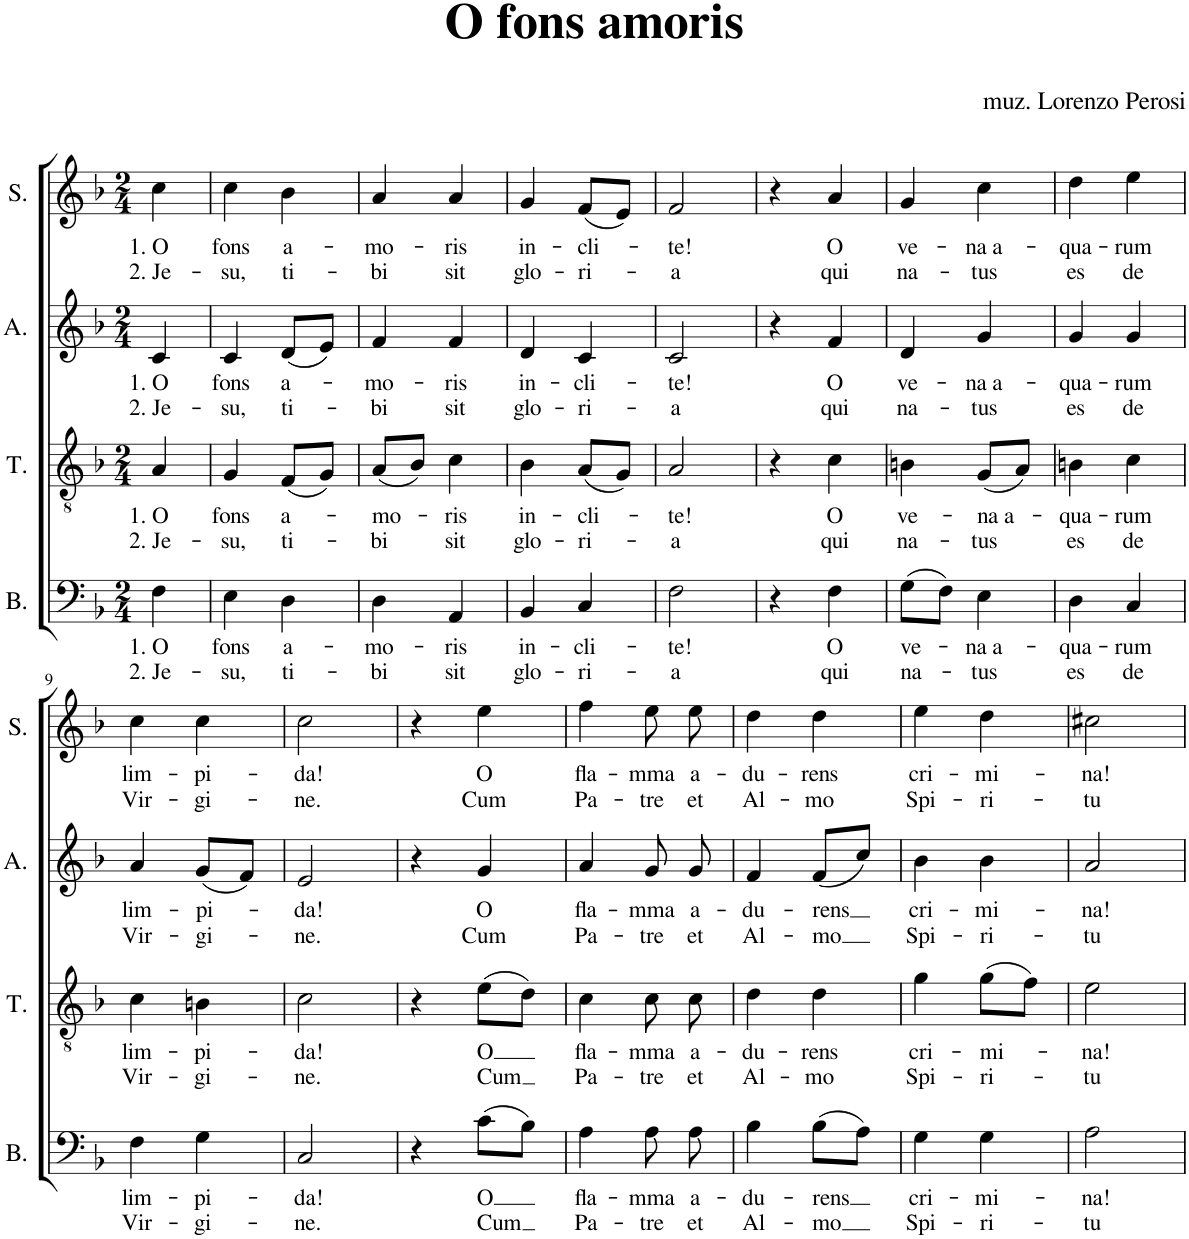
**kern	**text	**text	**kern	**text	**text	**kern	**text	**text	**kern	**text	**text
*part4	*part4	*part4	*part3	*part3	*part3	*part2	*part2	*part2	*part1	*part1	*part1
*staff4	*staff4	*staff4	*staff3	*staff3	*staff3	*staff2	*staff2	*staff2	*staff1	*staff1	*staff1
*I"B.	*	*	*I"T.	*	*	*I"A.	*	*	*I"S.	*	*
*I'B.	*	*	*I'T.	*	*	*I'A.	*	*	*I'S.	*	*
*clefF4	*	*	*clefGv2	*	*	*clefG2	*	*	*clefG2	*	*
*k[b-]	*	*	*k[b-]	*	*	*k[b-]	*	*	*k[b-]	*	*
*M2/4	*	*	*M2/4	*	*	*M2/4	*	*	*M2/4	*	*
=1	=1	=1	=1	=1	=1	=1	=1	=1	=1	=1	=1
!	!LO:LY:b	!LO:LY:b	!	!LO:LY:b	!LO:LY:b	!	!LO:LY:b	!LO:LY:b	!	!LO:LY:b	!LO:LY:b
4F\	1. O	2. Je-	4A/	1. O	2. Je-	4c/	1. O	2. Je-	4cc\	1. O	2. Je-
=2	=2	=2	=2	=2	=2	=2	=2	=2	=2	=2	=2
!	!LO:LY:b	!LO:LY:b	!	!LO:LY:b	!LO:LY:b	!	!LO:LY:b	!LO:LY:b	!	!LO:LY:b	!LO:LY:b
4E\	fons	-su,	4G/	fons	-su,	4c/	fons	-su,	4cc\	fons	-su,
!	!LO:LY:b	!LO:LY:b	!	!LO:LY:b	!LO:LY:b	!	!LO:LY:b	!LO:LY:b	!	!LO:LY:b	!LO:LY:b
4D\	a-	ti-	(8F/L	a-	ti-	(8d/L	a-	ti-	4b-\	a-	ti-
.	.	.	8G/J)	.	.	8e/J)	.	.	.	.	.
=3	=3	=3	=3	=3	=3	=3	=3	=3	=3	=3	=3
!	!LO:LY:b	!LO:LY:b	!	!LO:LY:b	!LO:LY:b	!	!LO:LY:b	!LO:LY:b	!	!LO:LY:b	!LO:LY:b
4D\	-mo-	-bi	(8A/L	-mo-	-bi	4f/	-mo-	-bi	4a/	-mo-	-bi
.	.	.	8B-/J)	.	.	.	.	.	.	.	.
!	!LO:LY:b	!LO:LY:b	!	!LO:LY:b	!LO:LY:b	!	!LO:LY:b	!LO:LY:b	!	!LO:LY:b	!LO:LY:b
4AA/	-ris	sit	4c\	-ris	sit	4f/	-ris	sit	4a/	-ris	sit
=4	=4	=4	=4	=4	=4	=4	=4	=4	=4	=4	=4
!	!LO:LY:b	!LO:LY:b	!	!LO:LY:b	!LO:LY:b	!	!LO:LY:b	!LO:LY:b	!	!LO:LY:b	!LO:LY:b
4BB-/	in-	glo-	4B-\	in-	glo-	4d/	in-	glo-	4g/	in-	glo-
!	!LO:LY:b	!LO:LY:b	!	!LO:LY:b	!LO:LY:b	!	!LO:LY:b	!LO:LY:b	!	!LO:LY:b	!LO:LY:b
4C/	-cli-	-ri-	(8A/L	-cli-	-ri-	4c/	-cli-	-ri-	(8f/L	-cli-	-ri-
.	.	.	8G/J)	.	.	.	.	.	8e/J)	.	.
=5	=5	=5	=5	=5	=5	=5	=5	=5	=5	=5	=5
!	!LO:LY:b	!LO:LY:b	!	!LO:LY:b	!LO:LY:b	!	!LO:LY:b	!LO:LY:b	!	!LO:LY:b	!LO:LY:b
2F\	-te!	-a	2A/	-te!	-a	2c/	-te!	-a	2f/	-te!	-a
=6	=6	=6	=6	=6	=6	=6	=6	=6	=6	=6	=6
4r	.	.	4r	.	.	4r	.	.	4r	.	.
!	!LO:LY:b	!LO:LY:b	!	!LO:LY:b	!LO:LY:b	!	!LO:LY:b	!LO:LY:b	!	!LO:LY:b	!LO:LY:b
4F\	O	qui	4c\	O	qui	4f/	O	qui	4a/	O	qui
=7	=7	=7	=7	=7	=7	=7	=7	=7	=7	=7	=7
!	!LO:LY:b	!LO:LY:b	!	!LO:LY:b	!LO:LY:b	!	!LO:LY:b	!LO:LY:b	!	!LO:LY:b	!LO:LY:b
(8G\L	ve-	na-	4Bn\	ve-	na-	4d/	ve-	na-	4g/	ve-	na-
8F\J)	.	.	.	.	.	.	.	.	.	.	.
!	!LO:LY:b	!LO:LY:b	!	!LO:LY:b	!LO:LY:b	!	!LO:LY:b	!LO:LY:b	!	!LO:LY:b	!LO:LY:b
4E\	-na a-	-tus	(8G/L	-na a-	-tus	4g/	-na a-	-tus	4cc\	-na a-	-tus
.	.	.	8A/J)	.	.	.	.	.	.	.	.
=8	=8	=8	=8	=8	=8	=8	=8	=8	=8	=8	=8
!	!LO:LY:b	!LO:LY:b	!	!LO:LY:b	!LO:LY:b	!	!LO:LY:b	!LO:LY:b	!	!LO:LY:b	!LO:LY:b
4D\	-qua-	es	4Bn\	-qua-	es	4g/	-qua-	es	4dd\	-qua-	es
!	!LO:LY:b	!LO:LY:b	!	!LO:LY:b	!LO:LY:b	!	!LO:LY:b	!LO:LY:b	!	!LO:LY:b	!LO:LY:b
4C/	-rum	de	4c\	-rum	de	4g/	-rum	de	4ee\	-rum	de
!!LO:LB:g=z
=9	=9	=9	=9	=9	=9	=9	=9	=9	=9	=9	=9
!	!LO:LY:b	!LO:LY:b	!	!LO:LY:b	!LO:LY:b	!	!LO:LY:b	!LO:LY:b	!	!LO:LY:b	!LO:LY:b
4F\	lim-	Vir-	4c\	lim-	Vir-	4a/	lim-	Vir-	4cc\	lim-	Vir-
!	!LO:LY:b	!LO:LY:b	!	!LO:LY:b	!LO:LY:b	!	!LO:LY:b	!LO:LY:b	!	!LO:LY:b	!LO:LY:b
4G\	-pi-	-gi-	4Bn\	-pi-	-gi-	(8g/L	-pi-	-gi-	4cc\	-pi-	-gi-
.	.	.	.	.	.	8f/J)	.	.	.	.	.
=10	=10	=10	=10	=10	=10	=10	=10	=10	=10	=10	=10
!	!LO:LY:b	!LO:LY:b	!	!LO:LY:b	!LO:LY:b	!	!LO:LY:b	!LO:LY:b	!	!LO:LY:b	!LO:LY:b
2C/	-da!	-ne.	2c\	-da!	-ne.	2e/	-da!	-ne.	2cc\	-da!	-ne.
=11	=11	=11	=11	=11	=11	=11	=11	=11	=11	=11	=11
4r	.	.	4r	.	.	4r	.	.	4r	.	.
!	!LO:LY:b	!LO:LY:b	!	!LO:LY:b	!LO:LY:b	!	!LO:LY:b	!LO:LY:b	!	!LO:LY:b	!LO:LY:b
(8c\L	O	Cum	(8e\L	O	Cum	4g/	O	Cum	4ee\	O	Cum
8B-\J)	.	.	8d\J)	.	.	.	.	.	.	.	.
=12	=12	=12	=12	=12	=12	=12	=12	=12	=12	=12	=12
!	!LO:LY:b	!LO:LY:b	!	!LO:LY:b	!LO:LY:b	!	!LO:LY:b	!LO:LY:b	!	!LO:LY:b	!LO:LY:b
4A\	fla-	Pa-	4c\	fla-	Pa-	4a/	fla-	Pa-	4ff\	fla-	Pa-
!	!LO:LY:b	!LO:LY:b	!	!LO:LY:b	!LO:LY:b	!	!LO:LY:b	!LO:LY:b	!	!LO:LY:b	!LO:LY:b
8A\	-mma	-tre	8c\	-mma	-tre	8g/	-mma	-tre	8ee\	-mma	-tre
!	!LO:LY:b	!LO:LY:b	!	!LO:LY:b	!LO:LY:b	!	!LO:LY:b	!LO:LY:b	!	!LO:LY:b	!LO:LY:b
8A\	a-	et	8c\	a-	et	8g/	a-	et	8ee\	a-	et
=13	=13	=13	=13	=13	=13	=13	=13	=13	=13	=13	=13
!	!LO:LY:b	!LO:LY:b	!	!LO:LY:b	!LO:LY:b	!	!LO:LY:b	!LO:LY:b	!	!LO:LY:b	!LO:LY:b
4B-\	-du-	Al-	4d\	-du-	Al-	4f/	-du-	Al-	4dd\	-du-	Al-
!	!LO:LY:b	!LO:LY:b	!	!LO:LY:b	!LO:LY:b	!	!LO:LY:b	!LO:LY:b	!	!LO:LY:b	!LO:LY:b
(8B-\L	-rens	-mo	4d\	-rens	-mo	(8f/L	-rens	-mo	4dd\	-rens	-mo
8A\J)	.	.	.	.	.	8cc/J)	.	.	.	.	.
=14	=14	=14	=14	=14	=14	=14	=14	=14	=14	=14	=14
!	!LO:LY:b	!LO:LY:b	!	!LO:LY:b	!LO:LY:b	!	!LO:LY:b	!LO:LY:b	!	!LO:LY:b	!LO:LY:b
4G\	cri-	Spi-	4g\	cri-	Spi-	4b-\	cri-	Spi-	4ee\	cri-	Spi-
!	!LO:LY:b	!LO:LY:b	!	!LO:LY:b	!LO:LY:b	!	!LO:LY:b	!LO:LY:b	!	!LO:LY:b	!LO:LY:b
4G\	-mi-	-ri-	(8g\L	-mi-	-ri-	4b-\	-mi-	-ri-	4dd\	-mi-	-ri-
.	.	.	8f\J)	.	.	.	.	.	.	.	.
=15	=15	=15	=15	=15	=15	=15	=15	=15	=15	=15	=15
!	!LO:LY:b	!LO:LY:b	!	!LO:LY:b	!LO:LY:b	!	!LO:LY:b	!LO:LY:b	!	!LO:LY:b	!LO:LY:b
2A\	-na!	-tu	2e\	-na!	-tu	2a/	-na!	-tu	2cc#X\	-na!	-tu
=	=	=	=	=	=	=	=	=	=	=	=
*-	*-	*-	*-	*-	*-	*-	*-	*-	*-	*-	*-
